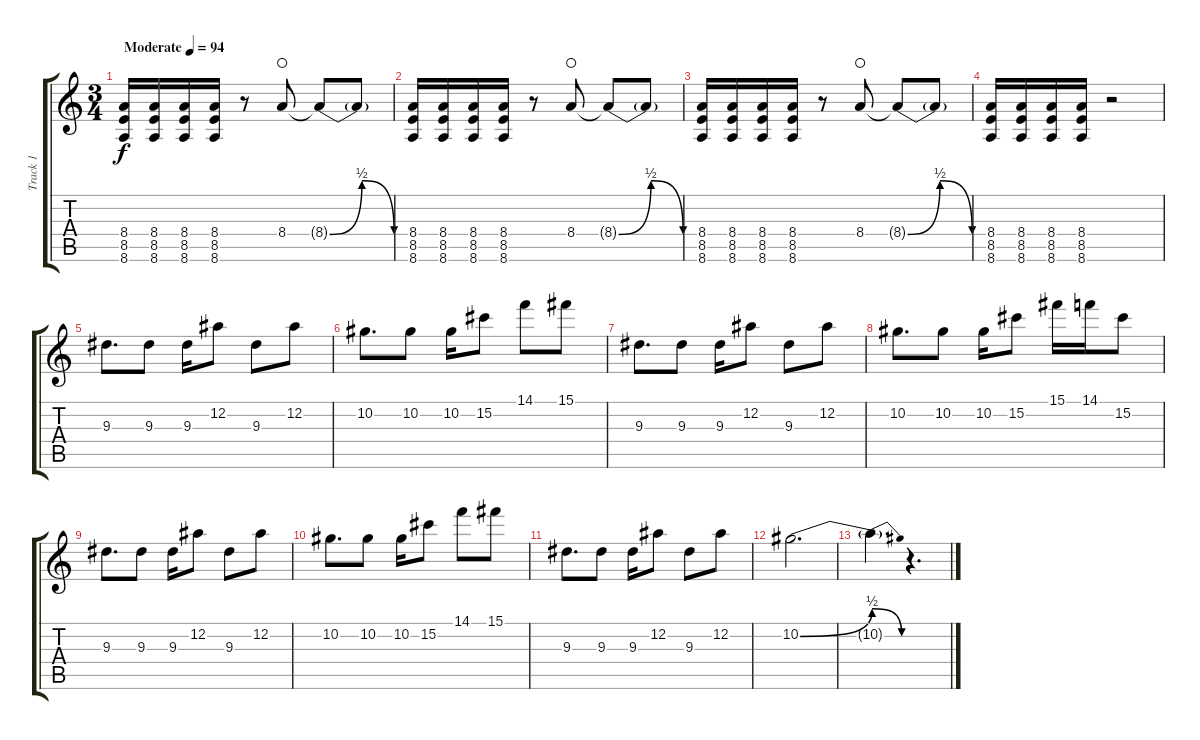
\track ("Track 1" "Track 1") {instrument distortionguitar}
\staff {score tabs}
\tuning (Eb4 Bb3 Gb3 Db3 Ab2 Db2) {hide}
\ts (3 4)
\tempo (94 "Moderate")
\clef g2
\ks c
(8.4 8.5 8.6).16{dy f instrument distortionguitar} (8.4 8.5 8.6).16 (8.4 8.5 8.6).16 (8.4 8.5 8.6).16 r.8 8.4.8{waho} 8.4{be (bendrelease 0 0 15 2 15 2 60 0) t}.8 8.4{t}.8 |
(8.4 8.5 8.6).16 (8.4 8.5 8.6).16 (8.4 8.5 8.6).16 (8.4 8.5 8.6).16 r.8 8.4.8{waho} 8.4{be (bendrelease 0 0 15 2 15 2 60 0) t}.8 8.4{t}.8 |
(8.4 8.5 8.6).16 (8.4 8.5 8.6).16 (8.4 8.5 8.6).16 (8.4 8.5 8.6).16 r.8 8.4.8{waho} 8.4{be (bendrelease 0 0 15 2 15 2 60 0) t}.8 8.4{t}.8 |
(8.4 8.5 8.6).16 (8.4 8.5 8.6).16 (8.4 8.5 8.6).16 (8.4 8.5 8.6).16 r.2 |
9.3.8{d} 9.3.8 9.3.16 12.2.8 9.3.8 12.2.8 |
10.2.8{d} 10.2.8 10.2.16 15.2.8 14.1.8 15.1.8 |
9.3.8{d} 9.3.8 9.3.16 12.2.8 9.3.8 12.2.8 |
10.2.8{d} 10.2.8 10.2.16 15.2.8 15.1.16 14.1.16 15.2.8 |
9.3.8{d} 9.3.8 9.3.16 12.2.8 9.3.8 12.2.8 |
10.2.8{d} 10.2.8 10.2.16 15.2.8 14.1.8 15.1.8 |
9.3.8{d} 9.3.8 9.3.16 12.2.8 9.3.8 12.2.8 |
10.2{be (bend 0 0 60 2)}.2{d} |
10.2{be (release 0 2 60 0) t}.4{d volume 0} r.4{d}
